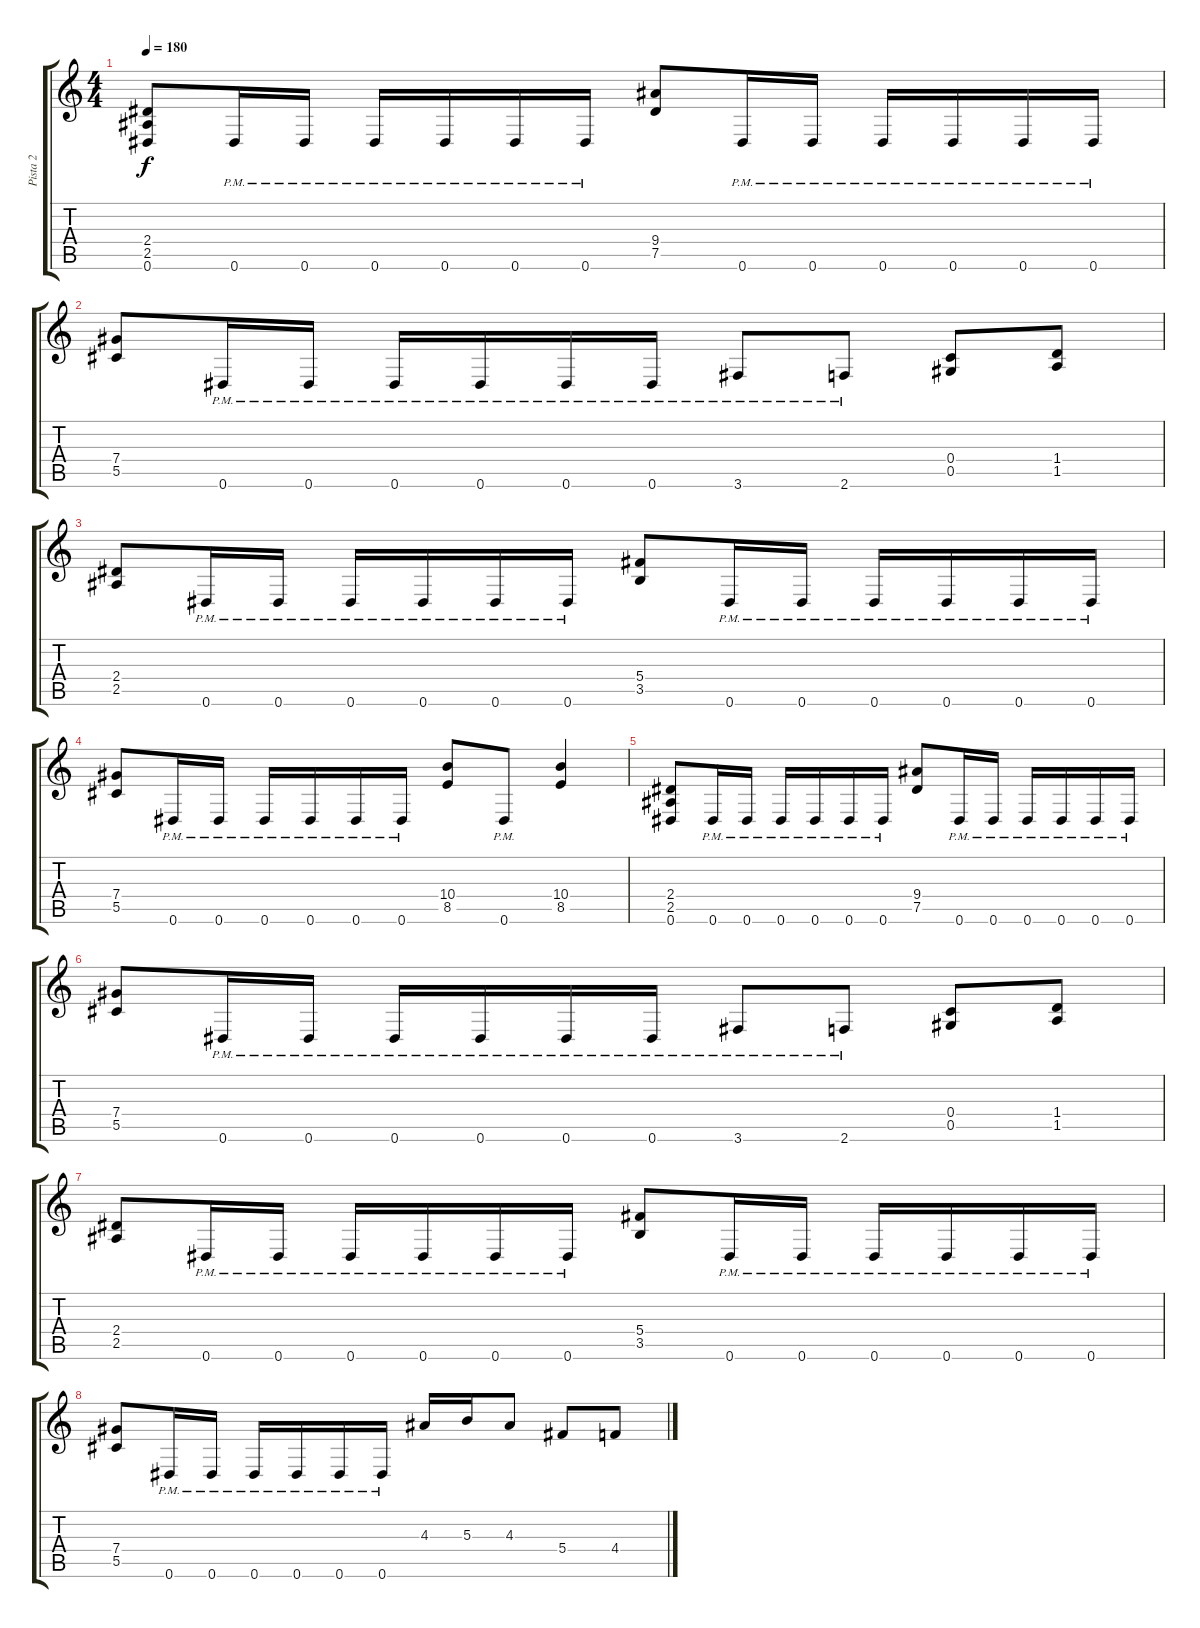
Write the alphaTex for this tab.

\track ("Pista 2" "Pista 2") {instrument distortionguitar}
\staff {score tabs}
\tuning (Eb4 Bb3 Gb3 Db3 Ab2 Eb2) {hide}
\ts (4 4)
\tempo 180
\clef g2
\ks c
(2.4 2.5 0.6).8{dy f} 0.6{pm}.16 0.6{pm}.16 0.6{pm}.16 0.6{pm}.16 0.6{pm}.16 0.6{pm}.16 (9.4 7.5).8 0.6{pm}.16 0.6{pm}.16 0.6{pm}.16 0.6{pm}.16 0.6{pm}.16 0.6{pm}.16 |
(7.4 5.5).8 0.6{pm}.16 0.6{pm}.16 0.6{pm}.16 0.6{pm}.16 0.6{pm}.16 0.6{pm}.16 3.6{pm}.8 2.6{pm}.8 (0.4 0.5).8 (1.4 1.5).8 |
(2.4 2.5).8 0.6{pm}.16 0.6{pm}.16 0.6{pm}.16 0.6{pm}.16 0.6{pm}.16 0.6{pm}.16 (5.4 3.5).8 0.6{pm}.16 0.6{pm}.16 0.6{pm}.16 0.6{pm}.16 0.6{pm}.16 0.6{pm}.16 |
(7.4 5.5).8 0.6{pm}.16 0.6{pm}.16 0.6{pm}.16 0.6{pm}.16 0.6{pm}.16 0.6{pm}.16 (10.4 8.5).8 0.6{pm}.8 (10.4 8.5).4 |
(2.4 2.5 0.6).8 0.6{pm}.16 0.6{pm}.16 0.6{pm}.16 0.6{pm}.16 0.6{pm}.16 0.6{pm}.16 (9.4 7.5).8 0.6{pm}.16 0.6{pm}.16 0.6{pm}.16 0.6{pm}.16 0.6{pm}.16 0.6{pm}.16 |
(7.4 5.5).8 0.6{pm}.16 0.6{pm}.16 0.6{pm}.16 0.6{pm}.16 0.6{pm}.16 0.6{pm}.16 3.6{pm}.8 2.6{pm}.8 (0.4 0.5).8 (1.4 1.5).8 |
(2.4 2.5).8 0.6{pm}.16 0.6{pm}.16 0.6{pm}.16 0.6{pm}.16 0.6{pm}.16 0.6{pm}.16 (5.4 3.5).8 0.6{pm}.16 0.6{pm}.16 0.6{pm}.16 0.6{pm}.16 0.6{pm}.16 0.6{pm}.16 |
(7.4 5.5).8 0.6{pm}.16 0.6{pm}.16 0.6{pm}.16 0.6{pm}.16 0.6{pm}.16 0.6{pm}.16 4.3.16 5.3.16 4.3.8 5.4.8 4.4.8
